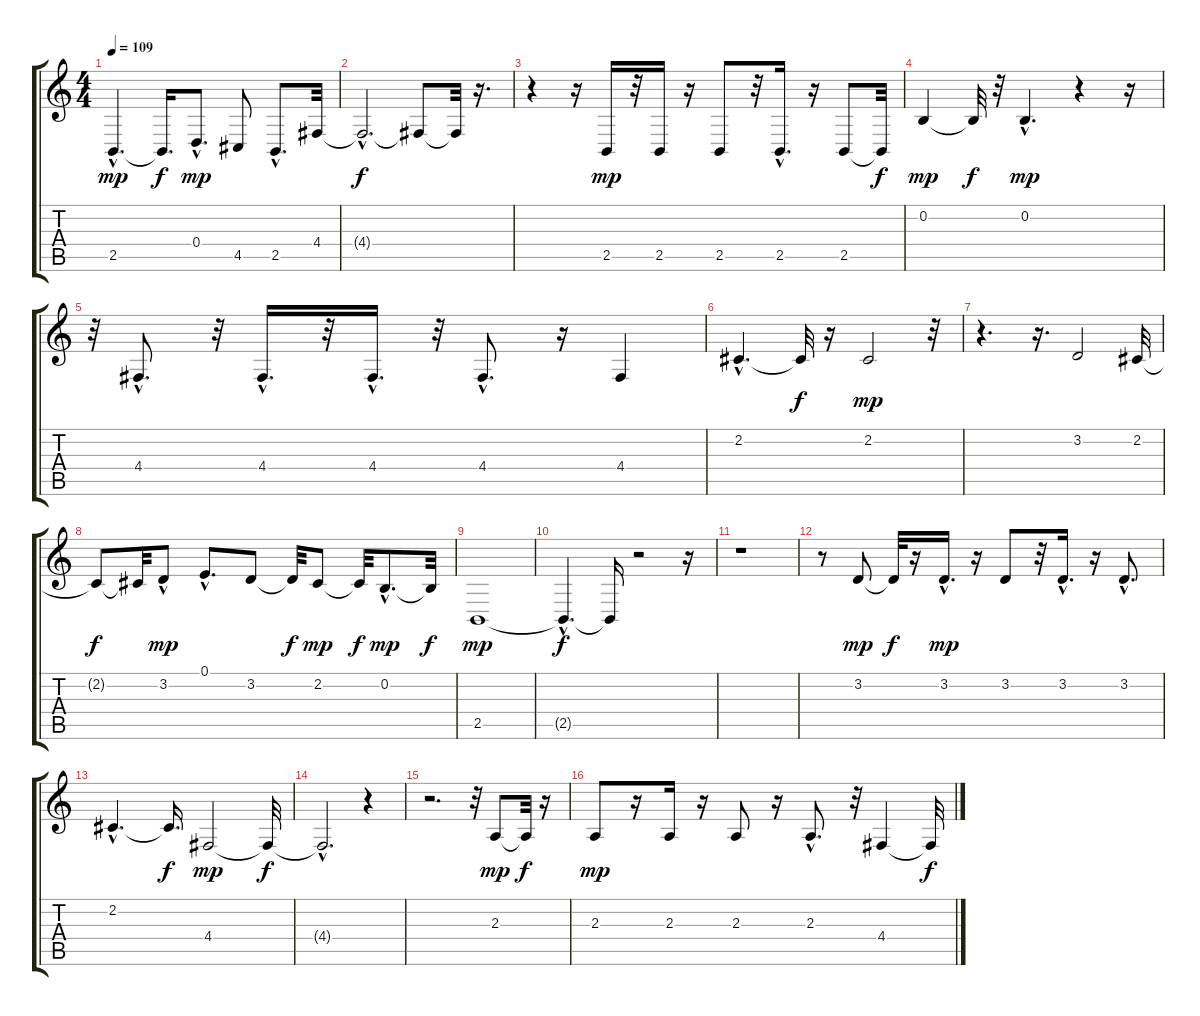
\track "" {instrument bassoon}
\staff {score tabs}
\tuning (E4 B3 G3 D3 A2 E2) {hide}
\ts (4 4)
\tempo 109
\clef g2
\ks c
2.5{hac}.4{d dy mp} 2.5{t}.16{d dy f} 0.4{hac}.8{d dy mp} 4.5.8 2.5{hac}.8{d} 4.4.32 |
4.4{hac t}.2{d dy f} 4.4{t}.8 4.4{t}.32 r.16{d} |
r.4 r.16 2.5.16{dy mp} r.32 2.5.16 r.16 2.5.8 r.32 2.5{hac}.16{d} r.16 2.5.8 2.5{t}.32{dy f} |
0.2.4{dy mp} 0.2{t}.32{dy f} r.32 0.2{hac}.4{d dy mp} r.4 r.16 |
r.32 4.4{hac}.8{d} r.32 4.4{hac}.16{d} r.32 4.4{hac}.16{d} r.32 4.4{hac}.8{d} r.16 4.4.4 |
2.2{hac}.4{d} 2.2{t}.32{dy f} r.16 2.2.2{dy mp} r.32 |
r.4{d} r.16{d} 3.2.2 2.2.32 |
2.2{t}.8{dy f} 2.2{t}.32 3.2{hac}.8{dy mp} 0.1{hac}.8{d} 3.2.8 3.2{t}.32{dy f} 2.2.8{dy mp} 2.2{t}.32{dy f} 0.2{hac}.8{d dy mp} 0.2{t}.32{dy f} |
2.5.1{dy mp} |
2.5{hac t}.4{d dy f} 2.5{t}.16 r.2 r.16 |
r.1 |
r.8 3.2.8{dy mp} 3.2{t}.32{dy f} r.16 3.2{hac}.16{d dy mp} r.16 3.2.8 r.32 3.2{hac}.16{d} r.16 3.2{hac}.8{d} |
2.2{hac}.4{d} 2.2{t}.16{d dy f} 4.4.2{dy mp} 4.4{t}.32{dy f} |
4.4{hac t}.2{d} r.4 |
r.2{d} r.32 2.3.8{dy mp} 2.3{t}.32{dy f} r.16 |
2.3.8{dy mp} r.16 2.3.16 r.16 2.3.8 r.16 2.3{hac}.8{d} r.32 4.4.4 4.4{t}.32{dy f}
